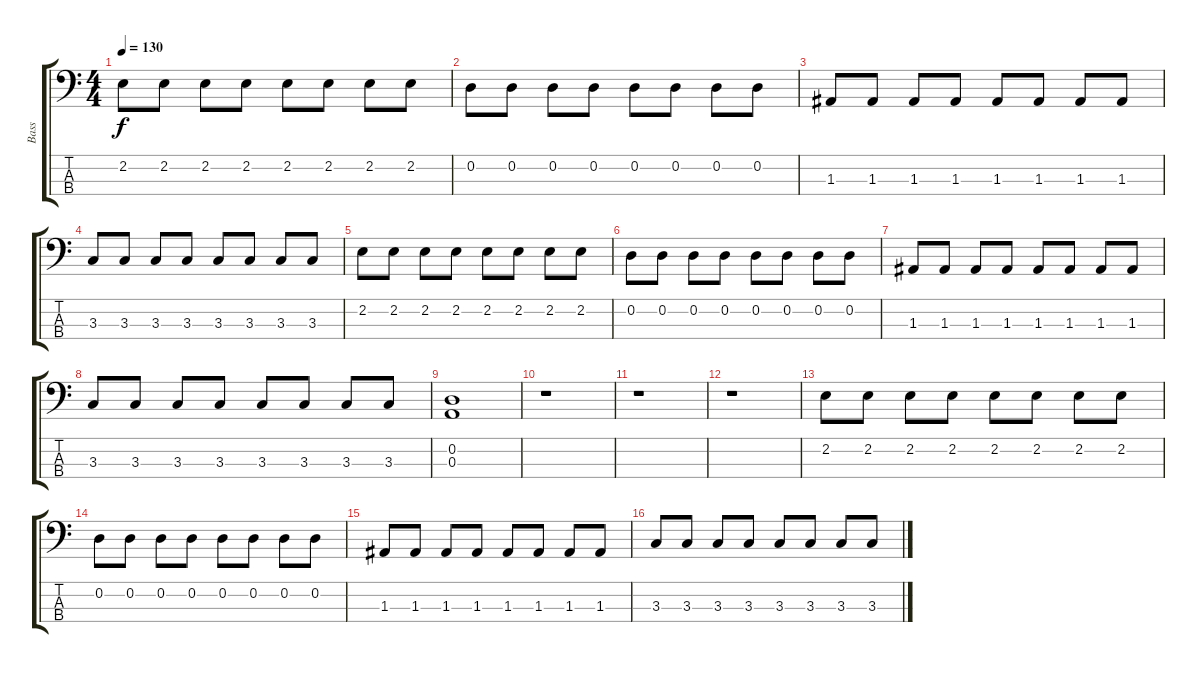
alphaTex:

\track ("Bass" "Bass") {instrument electricbasspick}
\staff {score tabs}
\tuning (G2 D2 A1 E1) {hide}
\ts (4 4)
\tempo 130
\clef f4
\ks c
2.2.8{dy f} 2.2.8 2.2.8 2.2.8 2.2.8 2.2.8 2.2.8 2.2.8 |
0.2.8 0.2.8 0.2.8 0.2.8 0.2.8 0.2.8 0.2.8 0.2.8 |
1.3.8 1.3.8 1.3.8 1.3.8 1.3.8 1.3.8 1.3.8 1.3.8 |
3.3.8 3.3.8 3.3.8 3.3.8 3.3.8 3.3.8 3.3.8 3.3.8 |
2.2.8 2.2.8 2.2.8 2.2.8 2.2.8 2.2.8 2.2.8 2.2.8 |
0.2.8 0.2.8 0.2.8 0.2.8 0.2.8 0.2.8 0.2.8 0.2.8 |
1.3.8 1.3.8 1.3.8 1.3.8 1.3.8 1.3.8 1.3.8 1.3.8 |
3.3.8 3.3.8 3.3.8 3.3.8 3.3.8 3.3.8 3.3.8 3.3.8 |
(0.2 0.3).1 |
r.1 |
r.1 |
r.1 |
2.2.8 2.2.8 2.2.8 2.2.8 2.2.8 2.2.8 2.2.8 2.2.8 |
0.2.8 0.2.8 0.2.8 0.2.8 0.2.8 0.2.8 0.2.8 0.2.8 |
1.3.8 1.3.8 1.3.8 1.3.8 1.3.8 1.3.8 1.3.8 1.3.8 |
3.3.8 3.3.8 3.3.8 3.3.8 3.3.8 3.3.8 3.3.8 3.3.8
